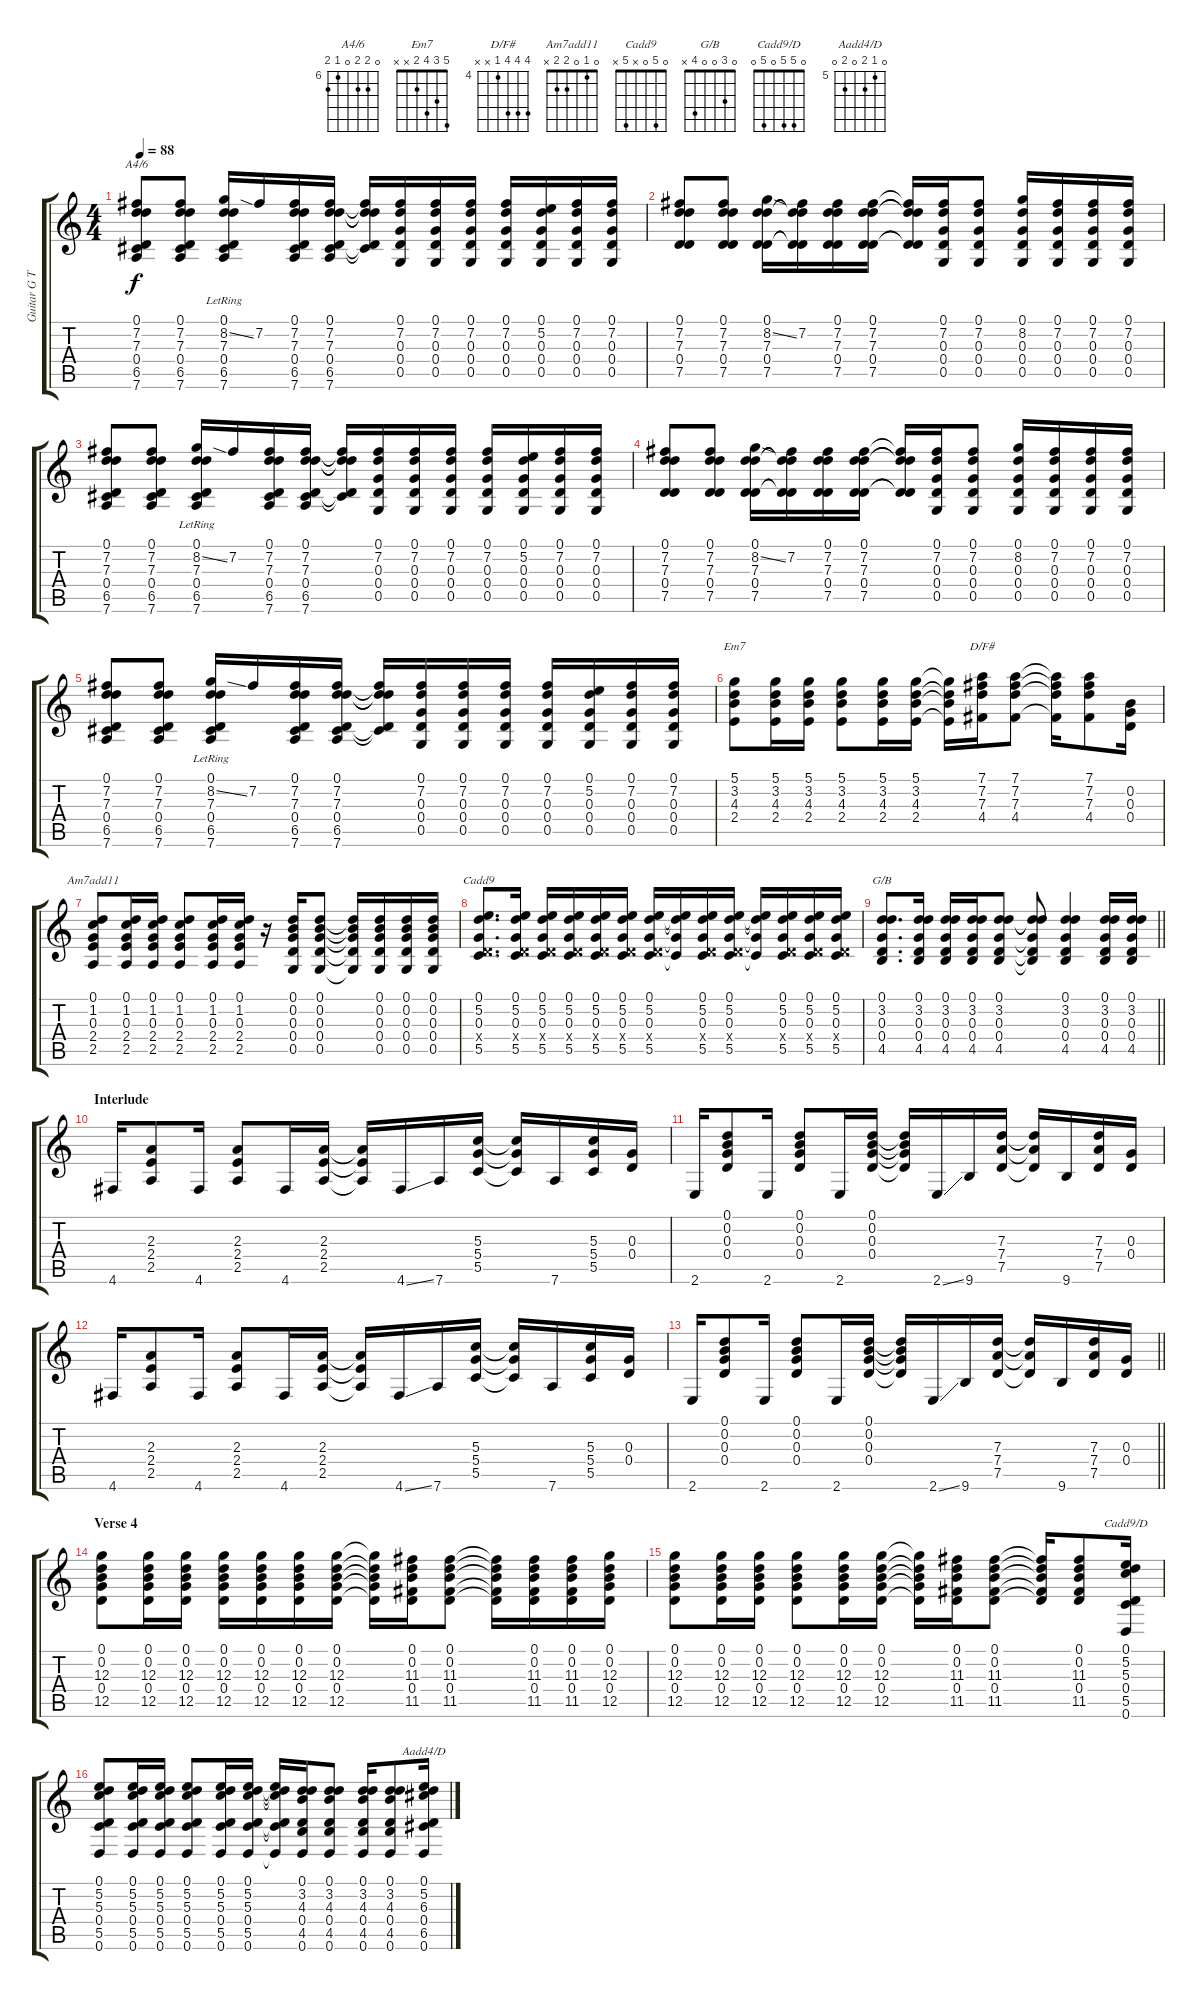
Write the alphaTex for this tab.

\track ("Guitar G Tuning" "Guitar G T") {instrument acousticguitarsteel}
\staff {score tabs}
\tuning (D4 B3 G3 D3 G2 D2) {hide}
\chord ("A4/6" 0 7 7 0 6 7) {firstfret 6}
\chord ("Em7" 5 3 4 2 x x)
\chord ("D/F#" 7 7 7 4 x x) {firstfret 4}
\chord ("Am7add11" 0 1 0 2 2 x)
\chord ("Cadd9" 0 5 0 x 5 x)
\chord ("G/B" 0 3 0 0 4 x)
\chord ("Cadd9/D" 0 5 5 0 5 0)
\chord ("Aadd4/D" 0 5 6 0 6 0) {firstfret 5}
\ts (4 4)
\tempo 88
\clef g2
\ks c
(0.1 7.2 7.3 0.4 6.5 7.6).8{ch "A4/6" dy f} (0.1 7.2 7.3 0.4 6.5 7.6).8 (0.1{lr} 8.2{ss} 7.3{lr} 0.4{lr} 6.5{lr} 7.6{lr}).16 7.2.16 (0.1 7.2 7.3 0.4 6.5 7.6).16 (0.1 7.2 7.3 0.4 6.5 7.6).16 (0.1{t} 7.2{t} 7.3{t} 0.4{t} 6.5{t}).16 (0.1 7.2 0.3 0.4 0.5).16 (0.1 7.2 0.3 0.4 0.5).16 (0.1 7.2 0.3 0.4 0.5).16 (0.1 7.2 0.3 0.4 0.5).16 (0.1 5.2 0.3 0.4 0.5).16 (0.1 7.2 0.3 0.4 0.5).16 (0.1 7.2 0.3 0.4 0.5).16 |
(0.1 7.2 7.3 0.4 7.5).8 (0.1 7.2 7.3 0.4 7.5).8 (0.1 8.2{ss} 7.3 0.4 7.5).16 (0.1{t} 7.2 7.3{t} 0.4{t} 7.5{t}).16 (0.1 7.2 7.3 0.4 7.5).16 (0.1 7.2 7.3 0.4 7.5).16 (0.1{t} 7.2{t} 7.3{t} 0.4{t} 7.5{t}).16 (0.1 7.2 0.3 0.4 0.5).16 (0.1 7.2 0.3 0.4 0.5).8 (0.1 8.2 0.3 0.4 0.5).16 (0.1 7.2 0.3 0.4 0.5).16 (0.1 7.2 0.3 0.4 0.5).16 (0.1 7.2 0.3 0.4 0.5).16 |
(0.1 7.2 7.3 0.4 6.5 7.6).8 (0.1 7.2 7.3 0.4 6.5 7.6).8 (0.1{lr} 8.2{ss} 7.3{lr} 0.4{lr} 6.5{lr} 7.6{lr}).16 7.2.16 (0.1 7.2 7.3 0.4 6.5 7.6).16 (0.1 7.2 7.3 0.4 6.5 7.6).16 (0.1{t} 7.2{t} 7.3{t} 0.4{t} 6.5{t}).16 (0.1 7.2 0.3 0.4 0.5).16 (0.1 7.2 0.3 0.4 0.5).16 (0.1 7.2 0.3 0.4 0.5).16 (0.1 7.2 0.3 0.4 0.5).16 (0.1 5.2 0.3 0.4 0.5).16 (0.1 7.2 0.3 0.4 0.5).16 (0.1 7.2 0.3 0.4 0.5).16 |
(0.1 7.2 7.3 0.4 7.5).8 (0.1 7.2 7.3 0.4 7.5).8 (0.1 8.2{ss} 7.3 0.4 7.5).16 (0.1{t} 7.2 7.3{t} 0.4{t} 7.5{t}).16 (0.1 7.2 7.3 0.4 7.5).16 (0.1 7.2 7.3 0.4 7.5).16 (0.1{t} 7.2{t} 7.3{t} 0.4{t} 7.5{t}).16 (0.1 7.2 0.3 0.4 0.5).16 (0.1 7.2 0.3 0.4 0.5).8 (0.1 8.2 0.3 0.4 0.5).16 (0.1 7.2 0.3 0.4 0.5).16 (0.1 7.2 0.3 0.4 0.5).16 (0.1 7.2 0.3 0.4 0.5).16 |
(0.1 7.2 7.3 0.4 6.5 7.6).8 (0.1 7.2 7.3 0.4 6.5 7.6).8 (0.1{lr} 8.2{ss} 7.3{lr} 0.4{lr} 6.5{lr} 7.6{lr}).16 7.2.16 (0.1 7.2 7.3 0.4 6.5 7.6).16 (0.1 7.2 7.3 0.4 6.5 7.6).16 (0.1{t} 7.2{t} 7.3{t} 0.4{t} 6.5{t}).16 (0.1 7.2 0.3 0.4 0.5).16 (0.1 7.2 0.3 0.4 0.5).16 (0.1 7.2 0.3 0.4 0.5).16 (0.1 7.2 0.3 0.4 0.5).16 (0.1 5.2 0.3 0.4 0.5).16 (0.1 7.2 0.3 0.4 0.5).16 (0.1 7.2 0.3 0.4 0.5).16 |
(5.1 3.2 4.3 2.4).8{ch "Em7"} (5.1 3.2 4.3 2.4).16 (5.1 3.2 4.3 2.4).16 (5.1 3.2 4.3 2.4).8 (5.1 3.2 4.3 2.4).16 (5.1 3.2 4.3 2.4).16 (5.1{t} 3.2{t} 4.3{t} 2.4{t}).16 (7.1 7.2 7.3 4.4).16{ch "D/F#"} (7.1 7.2 7.3 4.4).8 (7.1{t} 7.2{t} 7.3{t} 4.4{t}).16 (7.1 7.2 7.3 4.4).8 (0.2 0.3 0.4).16 |
(0.1 1.2 0.3 2.4 2.5).8{ch "Am7add11"} (0.1 1.2 0.3 2.4 2.5).16 (0.1 1.2 0.3 2.4 2.5).16 (0.1 1.2 0.3 2.4 2.5).8 (0.1 1.2 0.3 2.4 2.5).16 (0.1 1.2 0.3 2.4 2.5).16 r.16 (0.1 0.2 0.3 0.4 0.5).16 (0.1 0.2 0.3 0.4 0.5).8 (0.1{t} 0.2{t} 0.3{t} 0.4{t} 0.5{t}).16 (0.1 0.2 0.3 0.4 0.5).16 (0.1 0.2 0.3 0.4 0.5).16 (0.1 0.2 0.3 0.4 0.5).16 |
(0.1 5.2 0.3 0.4{x} 5.5).8{d ch "Cadd9"} (0.1 5.2 0.3 0.4{x} 5.5).16 (0.1 5.2 0.3 0.4{x} 5.5).16 (0.1 5.2 0.3 0.4{x} 5.5).16 (0.1 5.2 0.3 0.4{x} 5.5).16 (0.1 5.2 0.3 0.4{x} 5.5).16 (0.1 5.2 0.3 0.4{x} 5.5).16 (0.1{t} 5.2{t} 0.3{t} 5.5{t}).16 (0.1 5.2 0.3 0.4{x} 5.5).16 (0.1 5.2 0.3 0.4{x} 5.5).16 (0.1{t} 5.2{t} 0.3{t} 5.5{t}).16 (0.1 5.2 0.3 0.4{x} 5.5).16 (0.1 5.2 0.3 0.4{x} 5.5).16 (0.1 5.2 0.3 0.4{x} 5.5).16 |
\barLineRight lightlight
(0.1 3.2 0.3 0.4 4.5).8{d ch "G/B"} (0.1 3.2 0.3 0.4 4.5).16 (0.1 3.2 0.3 0.4 4.5).16 (0.1 3.2 0.3 0.4 4.5).16 (0.1 3.2 0.3 0.4 4.5).8 (0.1{t} 3.2{t} 0.3{t} 0.4{t} 4.5{t}).8 (0.1 3.2 0.3 0.4 4.5).4 (0.1 3.2 0.3 0.4 4.5).16 (0.1 3.2 0.3 0.4 4.5).16 |
\section ("" "Interlude")
4.6.16 (2.3 2.4 2.5).8 4.6.16 (2.3 2.4 2.5).8 4.6.16 (2.3 2.4 2.5).16 (2.3{t} 2.4{t} 2.5{t}).16 4.6{ss}.16 7.6.16 (5.3 5.4 5.5).16 (5.3{t} 5.4{t} 5.5{t}).16 7.6.16 (5.3 5.4 5.5).16 (0.3 0.4).16 |
2.6.16 (0.1 0.2 0.3 0.4).8 2.6.16 (0.1 0.2 0.3 0.4).8 2.6.16 (0.1 0.2 0.3 0.4).16 (0.1{t} 0.2{t} 0.3{t} 0.4{t}).16 2.6{ss}.16 9.6.16 (7.3 7.4 7.5).16 (7.3{t} 7.4{t} 7.5{t}).16 9.6.16 (7.3 7.4 7.5).16 (0.3 0.4).16 |
4.6.16 (2.3 2.4 2.5).8 4.6.16 (2.3 2.4 2.5).8 4.6.16 (2.3 2.4 2.5).16 (2.3{t} 2.4{t} 2.5{t}).16 4.6{ss}.16 7.6.16 (5.3 5.4 5.5).16 (5.3{t} 5.4{t} 5.5{t}).16 7.6.16 (5.3 5.4 5.5).16 (0.3 0.4).16 |
\barLineRight lightlight
2.6.16 (0.1 0.2 0.3 0.4).8 2.6.16 (0.1 0.2 0.3 0.4).8 2.6.16 (0.1 0.2 0.3 0.4).16 (0.1{t} 0.2{t} 0.3{t} 0.4{t}).16 2.6{ss}.16 9.6.16 (7.3 7.4 7.5).16 (7.3{t} 7.4{t} 7.5{t}).16 9.6.16 (7.3 7.4 7.5).16 (0.3 0.4).16 |
\section ("" "Verse 4")
(0.1 0.2 12.3 0.4 12.5).8 (0.1 0.2 12.3 0.4 12.5).16 (0.1 0.2 12.3 0.4 12.5).16 (0.1 0.2 12.3 0.4 12.5).16 (0.1 0.2 12.3 0.4 12.5).16 (0.1 0.2 12.3 0.4 12.5).16 (0.1 0.2 12.3 0.4 12.5).16 (0.1{t} 0.2{t} 12.3{t} 0.4{t} 12.5{t}).16 (0.1 0.2 11.3 0.4 11.5).16 (0.1 0.2 11.3 0.4 11.5).8 (0.1{t} 0.2{t} 11.3{t} 0.4{t} 11.5{t}).16 (0.1 0.2 11.3 0.4 11.5).16 (0.1 0.2 11.3 0.4 11.5).16 (0.1 0.2 12.3 0.4 12.5).16 |
(0.1 0.2 12.3 0.4 12.5).8 (0.1 0.2 12.3 0.4 12.5).16 (0.1 0.2 12.3 0.4 12.5).16 (0.1 0.2 12.3 0.4 12.5).8 (0.1 0.2 12.3 0.4 12.5).16 (0.1 0.2 12.3 0.4 12.5).16 (0.1{t} 0.2{t} 12.3{t} 0.4{t} 12.5{t}).16 (0.1 0.2 11.3 0.4 11.5).16 (0.1 0.2 11.3 0.4 11.5).8 (0.1{t} 0.2{t} 11.3{t} 0.4{t} 11.5{t}).16 (0.1 0.2 11.3 0.4 11.5).8 (0.1 5.2 5.3 0.4 5.5 0.6).16{ch "Cadd9/D"} |
(0.1 5.2 5.3 0.4 5.5 0.6).8 (0.1 5.2 5.3 0.4 5.5 0.6).16 (0.1 5.2 5.3 0.4 5.5 0.6).16 (0.1 5.2 5.3 0.4 5.5 0.6).8 (0.1 5.2 5.3 0.4 5.5 0.6).16 (0.1 5.2 5.3 0.4 5.5 0.6).16 (0.1{t} 5.2{t} 5.3{t} 0.4{t} 5.5{t} 0.6{t}).16 (0.1 3.2 4.3 0.4 4.5 0.6).16 (0.1 3.2 4.3 0.4 4.5 0.6).8 (0.1 3.2 4.3 0.4 4.5 0.6).16 (0.1 3.2 4.3 0.4 4.5 0.6).8 (0.1 5.2 6.3 0.4 6.5 0.6).16{ch "Aadd4/D"}
